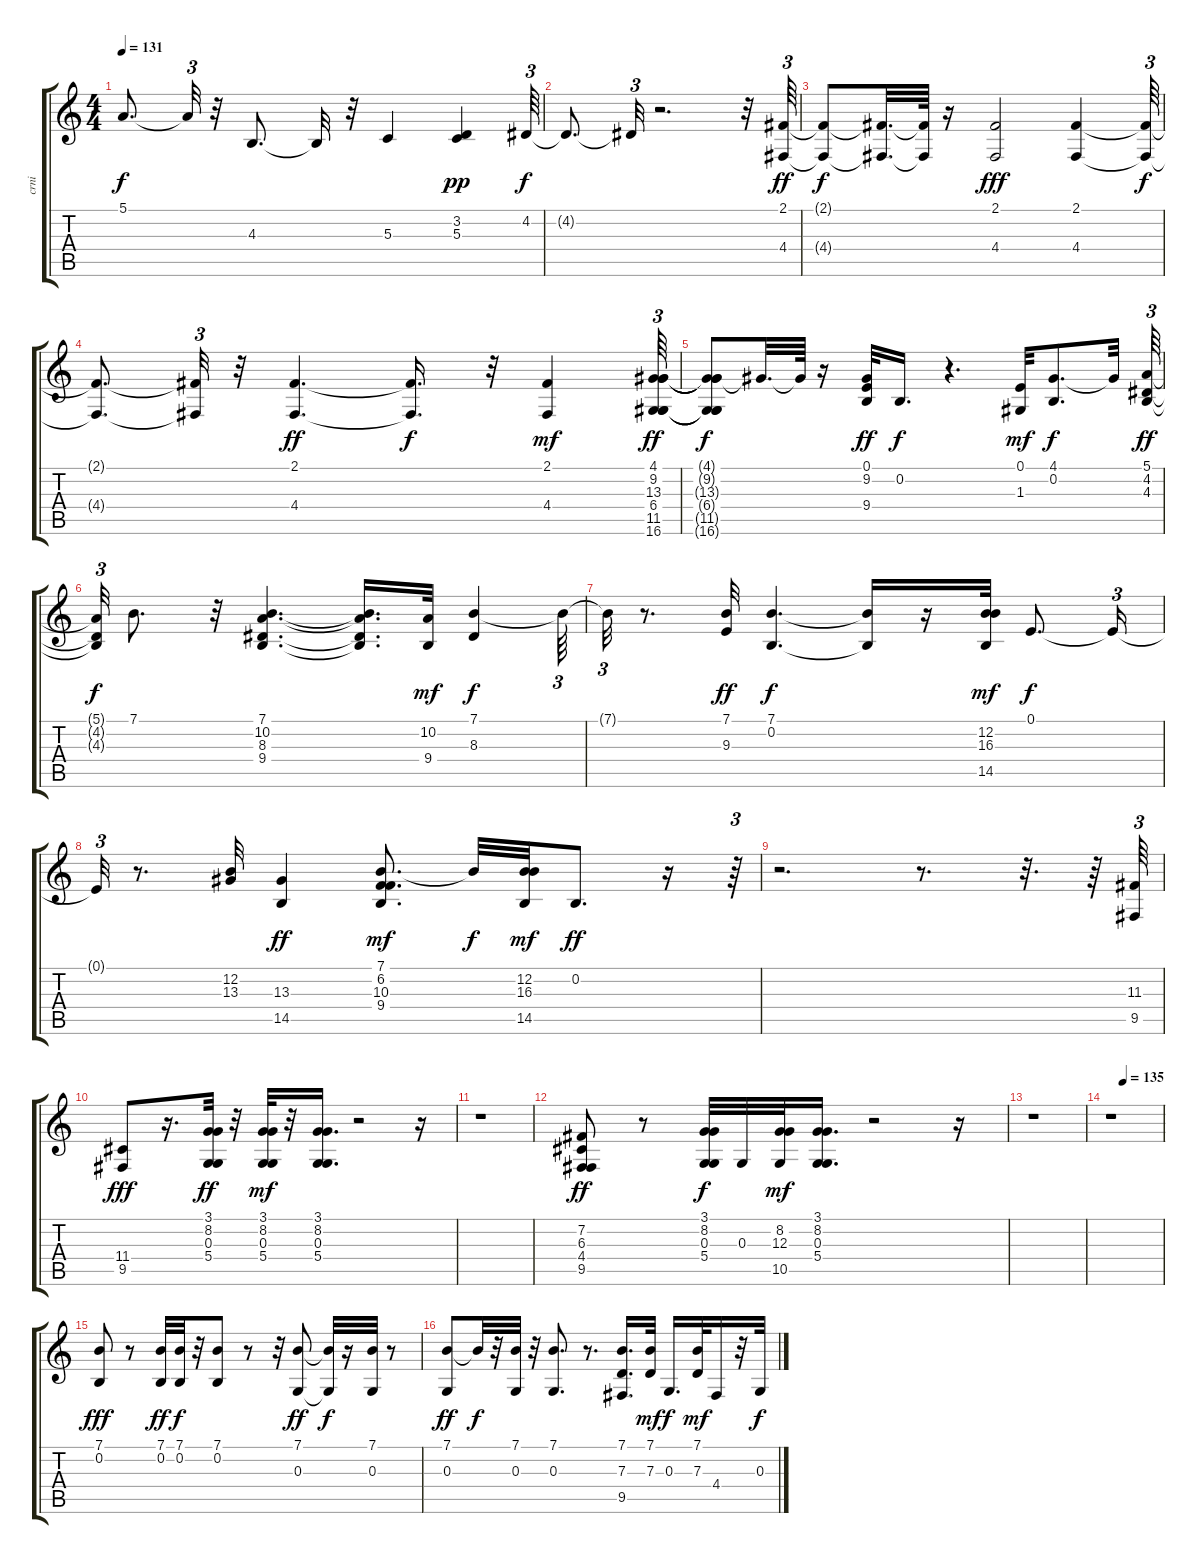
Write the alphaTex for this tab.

\track ("crni" "crni") {instrument frenchhorn}
\staff {score tabs}
\tuning (E4 B3 G3 D3 A2 E2) {hide}
\ts (4 4)
\tempo 131
\clef g2
\ks c
5.1{t}.8{d dy f} 5.1{t}.32{tu (3 2)} r.32 4.3.8{d} 4.3{t}.32 r.32 5.3.4 (3.2 5.3).4{dy pp} 4.2.64{tu (3 2) dy f} |
4.2{t}.8{d} 4.2{t}.32{tu (3 2)} r.2{d} r.32 (2.1 4.4).64{tu (3 2) dy ff} |
(2.1{t} 4.4{t}).8{dy f} (2.1{t} 4.4{t}).32{d} (2.1{t} 4.4{t}).64 r.16 (2.1 4.4).2{dy fff} (2.1 4.4).4 (2.1{t} 4.4{t}).64{tu (3 2) dy f} |
(2.1{t} 4.4{t}).8{d} (2.1{t} 4.4{t}).32{tu (3 2)} r.32 (2.1 4.4).4{d dy ff} (2.1{t} 4.4{t}).16{d dy f} r.32 (2.1 4.4).4{dy mf} (4.1 9.2 13.3 6.4 11.5 16.6).64{tu (3 2) dy ff} |
(4.1{t} 9.2{t} 13.3{t} 6.4{t} 11.5{t} 16.6{t}).8{dy f} 13.3{t}.32{d} 13.3{t}.64 r.16 (0.1 9.2 9.4).32{dy ff} 0.2.16{d dy f} r.4{d} (0.1 1.3).32{dy mf} (4.1 0.2).8{d dy f} 4.1{t}.32 (5.1 4.2 4.3).64{tu (3 2) dy ff} |
(5.1{t} 4.2{t} 4.3{t}).32{tu (3 2) dy f} 7.1.8{d} r.32 (7.1 10.2 8.3 9.4).4{d} (7.1{t} 10.2{t} 8.3{t} 9.4{t}).16{d} (10.2 9.4).32{dy mf} (7.1 8.3).4{dy f} 7.1{t}.64{tu (3 2)} |
7.1{t}.32{tu (3 2)} r.8{d} (7.1 9.3).32{dy ff} (7.1 0.2).4{d dy f} (7.1{t} 0.2{t}).16 r.16 (12.2 16.3 14.5).32{dy mf} 0.1.8{d dy f} 0.1{t}.16{tu (3 2)} |
0.1{t}.32{tu (3 2)} r.8{d} (12.2 13.3).32 (13.3 14.5).4{dy ff} (7.1 6.2 10.3 9.4).8{d dy mf} 7.1{t}.32{dy f} (12.2 16.3 14.5).32{dy mf} 0.2.8{d dy ff} r.16 r.64{tu (3 2)} |
r.2{d} r.8{d} r.32{d} r.64 (11.3 9.5).64{tu (3 2)} |
(11.4 9.5).8{dy fff} r.16{d} (3.1 8.2 0.3 5.4).32{dy ff} r.32 (3.1 8.2 0.3 5.4).32{dy mf} r.32 (3.1 8.2 0.3 5.4).16{d} r.2 r.16 |
r.1 |
(7.2 6.3 4.4 9.5).8{dy ff} r.8 (3.1 8.2 0.3 5.4).32{dy f} 0.3.32 (8.2 12.3 10.5).32{dy mf} (3.1 8.2 0.3 5.4).16{d} r.2 r.16 |
r.1 |
\tempo (135 0.25)
r.1 |
(7.1 0.2).8{dy fff} r.8 (7.1 0.2).32{dy ff} (7.1 0.2).32{dy f} r.32 (7.1 0.2).8 r.8 r.32 (7.1 0.3).8{dy ff} (7.1{t} 0.3{t}).32{dy f} r.16 (7.1 0.3).32 r.8 |
(7.1 0.3).8{dy ff} 7.1{t}.32{dy f} r.32 (7.1 0.3).32 r.32 (7.1 0.3).8{d} r.8{d} (7.1 7.3 9.5).16{d} (7.1 7.3).32{dy mf} 0.3.16{d dy f} (7.1 7.3).32{dy mf} 4.4.16 r.32 0.3.32{dy f}
